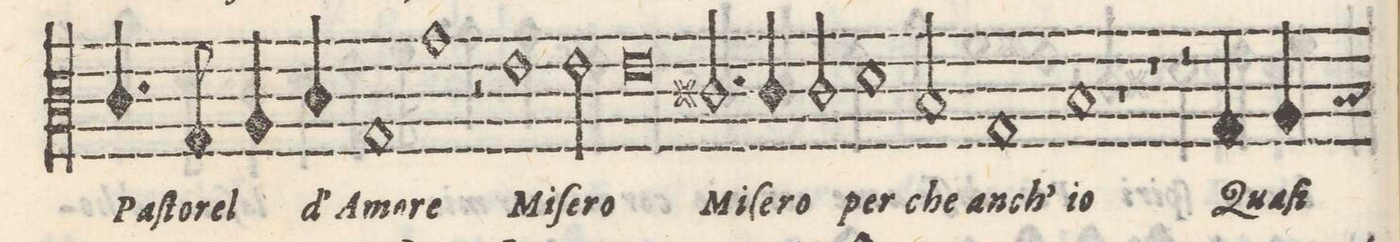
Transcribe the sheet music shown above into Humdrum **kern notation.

**kern	**text
*I"ALTO	*
*clefC3	*
*k[]	*
*met(c)	*
*M4/4	*
4.c/	Pa-
8G/	-ſto-
4A/	-rel
4c/	d' A-
=17-	=17-
1G	-mo-
=18-	=18-
1gny	-re
=19-	=19-
2r	.
1e\	Mi-
=20-	=20-
2e\	-ſe-
=21-	=21-
0e	-ro
=22-	=22-
=23-	=23-
2.c#X/	Mi-
4c#/	-ſe-
=24-	=24-
2cny/	-ro
1d\	per
=25-	=25-
2Bny/	che
=26-	=26-
1G	an-
=27-	=27-
1B	-ch' io
=28-	=28-
1r	.
=29-	=29-
1r	.
=30-	=30-
2r	.
4G/	Qua-
4A/	-ſi
=31-	=31-
*-	*-
